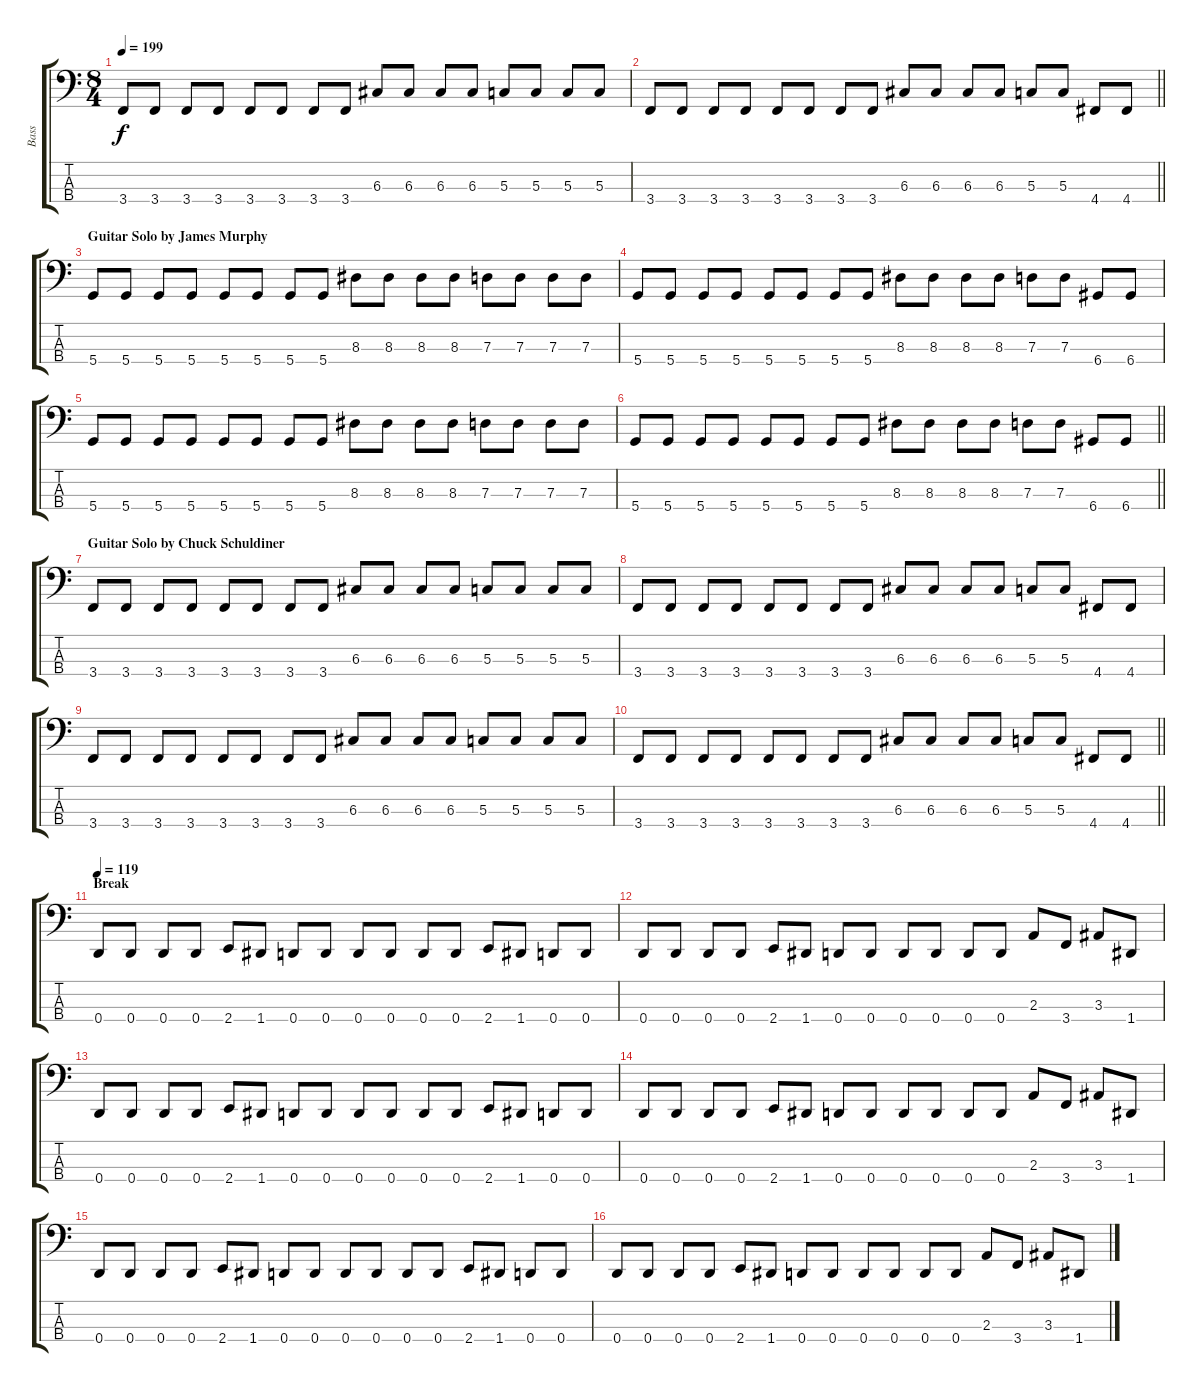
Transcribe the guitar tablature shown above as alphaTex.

\track ("Bass" "Bass") {instrument electricbassfinger}
\staff {score tabs}
\tuning (F2 C2 G1 D1) {hide}
\ts (8 4)
\tempo 199
\clef f4
\ks c
3.4.8{dy f} 3.4.8 3.4.8 3.4.8 3.4.8 3.4.8 3.4.8 3.4.8 6.3.8 6.3.8 6.3.8 6.3.8 5.3.8 5.3.8 5.3.8 5.3.8 |
\barLineRight lightlight
3.4.8 3.4.8 3.4.8 3.4.8 3.4.8 3.4.8 3.4.8 3.4.8 6.3.8 6.3.8 6.3.8 6.3.8 5.3.8 5.3.8 4.4.8 4.4.8 |
\section ("" "Guitar Solo by James Murphy")
5.4.8 5.4.8 5.4.8 5.4.8 5.4.8 5.4.8 5.4.8 5.4.8 8.3.8 8.3.8 8.3.8 8.3.8 7.3.8 7.3.8 7.3.8 7.3.8 |
5.4.8 5.4.8 5.4.8 5.4.8 5.4.8 5.4.8 5.4.8 5.4.8 8.3.8 8.3.8 8.3.8 8.3.8 7.3.8 7.3.8 6.4.8 6.4.8 |
5.4.8 5.4.8 5.4.8 5.4.8 5.4.8 5.4.8 5.4.8 5.4.8 8.3.8 8.3.8 8.3.8 8.3.8 7.3.8 7.3.8 7.3.8 7.3.8 |
\barLineRight lightlight
5.4.8 5.4.8 5.4.8 5.4.8 5.4.8 5.4.8 5.4.8 5.4.8 8.3.8 8.3.8 8.3.8 8.3.8 7.3.8 7.3.8 6.4.8 6.4.8 |
\section ("" "Guitar Solo by Chuck Schuldiner")
3.4.8 3.4.8 3.4.8 3.4.8 3.4.8 3.4.8 3.4.8 3.4.8 6.3.8 6.3.8 6.3.8 6.3.8 5.3.8 5.3.8 5.3.8 5.3.8 |
3.4.8 3.4.8 3.4.8 3.4.8 3.4.8 3.4.8 3.4.8 3.4.8 6.3.8 6.3.8 6.3.8 6.3.8 5.3.8 5.3.8 4.4.8 4.4.8 |
3.4.8 3.4.8 3.4.8 3.4.8 3.4.8 3.4.8 3.4.8 3.4.8 6.3.8 6.3.8 6.3.8 6.3.8 5.3.8 5.3.8 5.3.8 5.3.8 |
\barLineRight lightlight
3.4.8 3.4.8 3.4.8 3.4.8 3.4.8 3.4.8 3.4.8 3.4.8 6.3.8 6.3.8 6.3.8 6.3.8 5.3.8 5.3.8 4.4.8 4.4.8 |
\section ("" "Break")
\tempo 119
0.4.8 0.4.8 0.4.8 0.4.8 2.4.8 1.4.8 0.4.8 0.4.8 0.4.8 0.4.8 0.4.8 0.4.8 2.4.8 1.4.8 0.4.8 0.4.8 |
0.4.8 0.4.8 0.4.8 0.4.8 2.4.8 1.4.8 0.4.8 0.4.8 0.4.8 0.4.8 0.4.8 0.4.8 2.3.8 3.4.8 3.3.8 1.4.8 |
0.4.8 0.4.8 0.4.8 0.4.8 2.4.8 1.4.8 0.4.8 0.4.8 0.4.8 0.4.8 0.4.8 0.4.8 2.4.8 1.4.8 0.4.8 0.4.8 |
0.4.8 0.4.8 0.4.8 0.4.8 2.4.8 1.4.8 0.4.8 0.4.8 0.4.8 0.4.8 0.4.8 0.4.8 2.3.8 3.4.8 3.3.8 1.4.8 |
0.4.8 0.4.8 0.4.8 0.4.8 2.4.8 1.4.8 0.4.8 0.4.8 0.4.8 0.4.8 0.4.8 0.4.8 2.4.8 1.4.8 0.4.8 0.4.8 |
0.4.8 0.4.8 0.4.8 0.4.8 2.4.8 1.4.8 0.4.8 0.4.8 0.4.8 0.4.8 0.4.8 0.4.8 2.3.8 3.4.8 3.3.8 1.4.8
